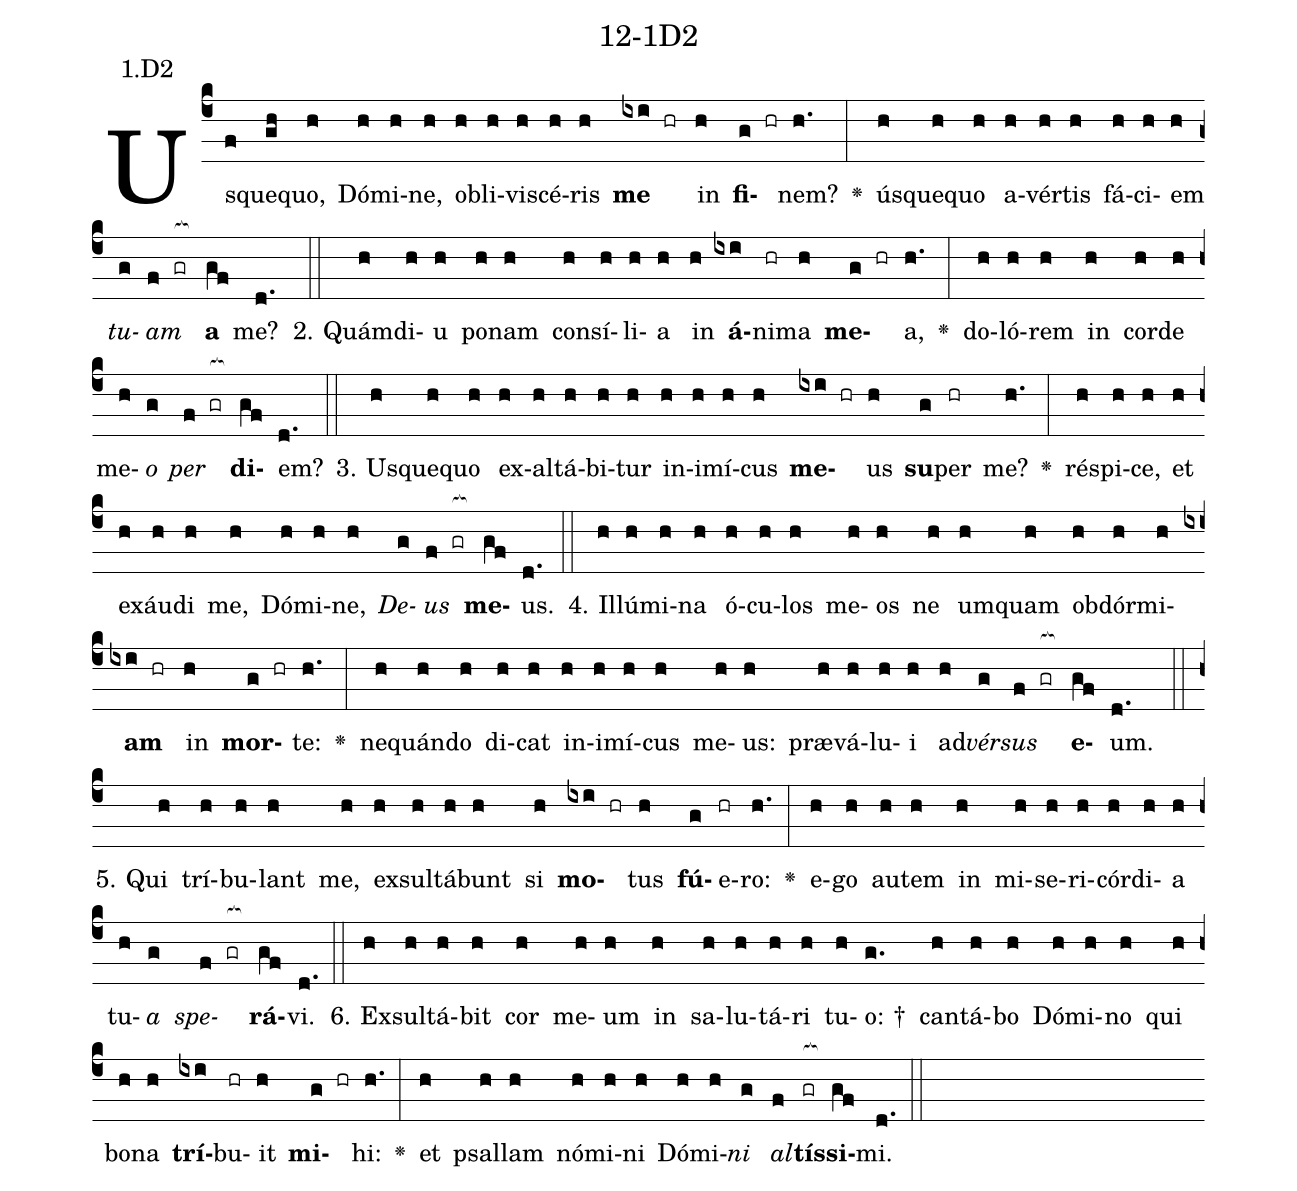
name: 12-1D2;
annotation: 1.D2;
%%
(c4)Us(f)que(gh)quo,(h) Dó(h)mi(h)ne,(h) ob(h)li(h)vi(h)scé(h)ris(h) <b>me</b>(ixi hr) in(h) <b>fi</b>(g hr)nem?(h.) <v>\greheightstar</v>(:) ús(h)que(h)quo(h) a(h)vér(h)tis(h) fá(h)ci(h)em(h) <i>tu</i>(g)<i>am</i>(f gr[ocb:1{]) <b>a</b>(gf[ocb:0}]) me?(d.) (::)
2. Quám(h)di(h)u(h) po(h)nam(h) con(h)sí(h)li(h)a(h) in(h) <b>á</b>(ixi)ni(hr)ma(h) <b>me</b>(g hr)a,(h.) <v>\greheightstar</v>(:) do(h)ló(h)rem(h) in(h) cor(h)de(h) me(h)<i>o</i>(g) <i>per</i>(f gr[ocb:1{]) <b>di</b>(gf[ocb:0}])em?(d.) (::)
3. Us(h)que(h)quo(h) ex(h)al(h)tá(h)bi(h)tur(h) in(h)i(h)mí(h)cus(h) <b>me</b>(ixi hr)us(h) <b>su</b>(g)per(hr) me?(h.) <v>\greheightstar</v>(:) ré(h)spi(h)ce,(h) et(h) ex(h)áu(h)di(h) me,(h) Dó(h)mi(h)ne,(h) <i>De</i>(g)<i>us</i>(f gr[ocb:1{]) <b>me</b>(gf[ocb:0}])us.(d.) (::)
4. Il(h)lú(h)mi(h)na(h) ó(h)cu(h)los(h) me(h)os(h) ne(h) um(h)quam(h) ob(h)dór(h)mi(h)<b>am</b>(ixi hr) in(h) <b>mor</b>(g hr)te:(h.) <v>\greheightstar</v>(:) ne(h)quán(h)do(h) di(h)cat(h) in(h)i(h)mí(h)cus(h) me(h)us:(h) præ(h)vá(h)lu(h)i(h) ad(h)<i>vér</i>(g)<i>sus</i>(f gr[ocb:1{]) <b>e</b>(gf[ocb:0}])um.(d.) (::)
5. Qui(h) trí(h)bu(h)lant(h) me,(h) ex(h)sul(h)tá(h)bunt(h) si(h) <b>mo</b>(ixi hr)tus(h) <b>fú</b>(g)e(hr)ro:(h.) <v>\greheightstar</v>(:) e(h)go(h) au(h)tem(h) in(h) mi(h)se(h)ri(h)cór(h)di(h)a(h) tu(h)<i>a</i>(g) <i>spe</i>(f gr[ocb:1{])<b>rá</b>(gf[ocb:0}])vi.(d.) (::)
6. Ex(h)sul(h)tá(h)bit(h) cor(h) me(h)um(h) in(h) sa(h)lu(h)tá(h)ri(h) tu(h)o: †(g.) can(h)tá(h)bo(h) Dó(h)mi(h)no(h) qui(h) bo(h)na(h) <b>trí</b>(ixi)bu(hr)it(h) <b>mi</b>(g hr)hi:(h.) <v>\greheightstar</v>(:) et(h) psal(h)lam(h) nó(h)mi(h)ni(h) Dó(h)mi(h)<i>ni</i>(g) <i>al</i>(f)<b>tís</b>(gr[ocb:1{])<b>si</b>(gf[ocb:0}])mi.(d.) (::)
